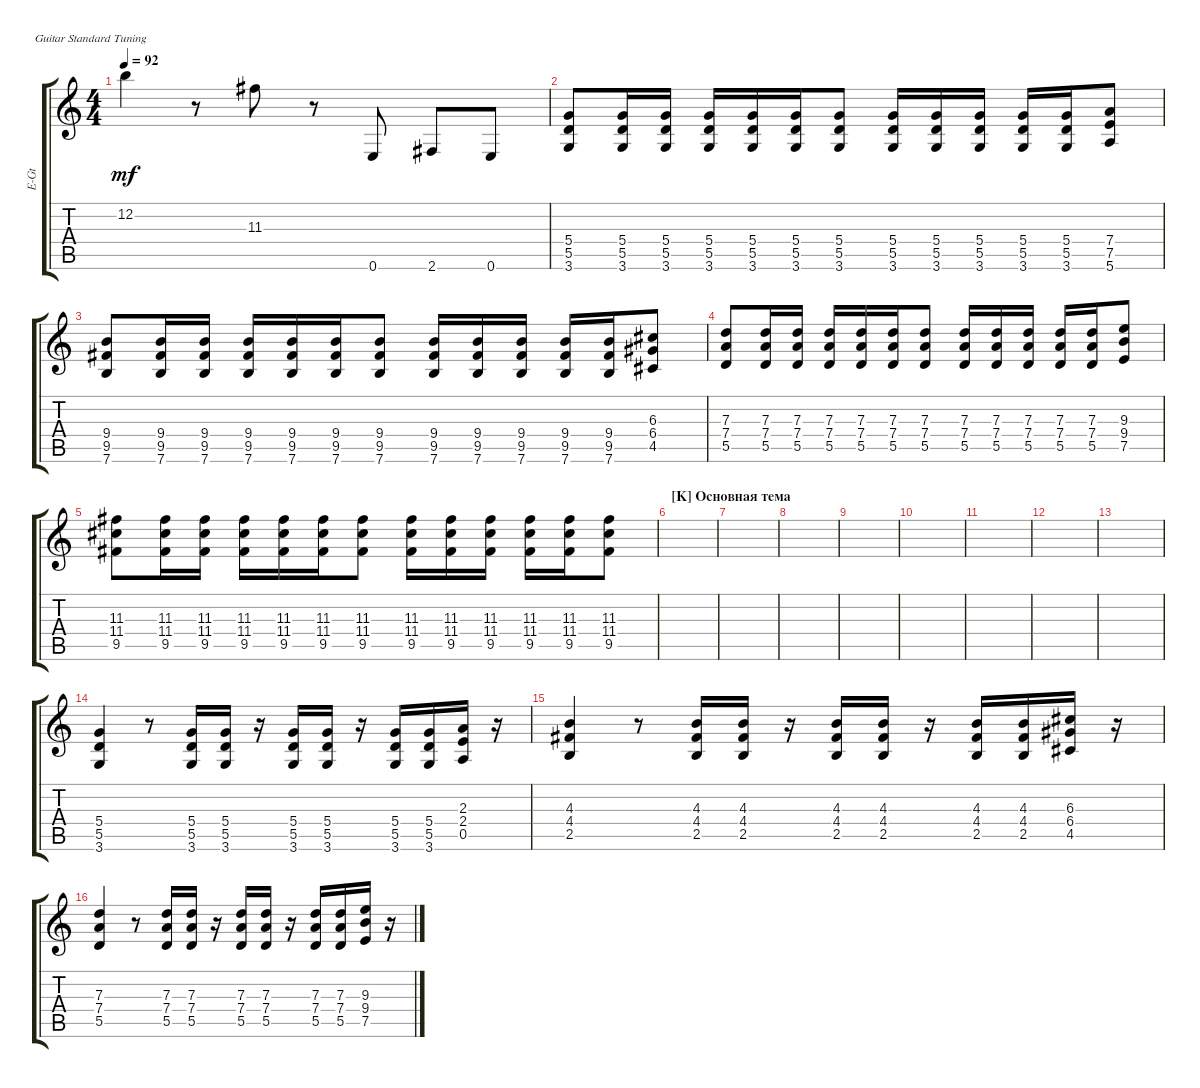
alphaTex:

\track ("Electric Guitar" "E-Gt") {instrument overdrivenguitar}
\staff {score tabs}
\tuning (E4 B3 G3 D3 A2 E2)
\ts (4 4)
\tempo 92
\clef g2
\scale
0.333333
\ks c
12.2.4{dy mf} r.8 11.3.8 r.8 0.6.8 2.6.8 0.6.8 |
\scale
0.333333 (3.6 5.5 5.4).8 (3.6 5.5 5.4).16 (3.6 5.5 5.4).16 (3.6 5.5 5.4).16 (3.6 5.5 5.4).16 (3.6 5.5 5.4).16 (3.6 5.5 5.4).8 (3.6 5.5 5.4).16 (3.6 5.5 5.4).16 (3.6 5.5 5.4).16 (3.6 5.5 5.4).16 (3.6 5.5 5.4).16 (7.5 7.4 5.6).8 |
\scale
0.333333 (9.5 7.6 9.4).8 (9.5 7.6 9.4).16 (9.5 7.6 9.4).16 (9.5 7.6 9.4).16 (9.5 7.6 9.4).16 (9.5 7.6 9.4).16 (9.5 7.6 9.4).8 (9.5 7.6 9.4).16 (9.5 7.6 9.4).16 (9.5 7.6 9.4).16 (9.5 7.6 9.4).16 (9.5 7.6 9.4).16 (4.5 6.4 6.3).8 |
\scale
0.333333 (5.5 7.4 7.3).8 (5.5 7.4 7.3).16 (5.5 7.4 7.3).16 (5.5 7.4 7.3).16 (5.5 7.4 7.3).16 (5.5 7.4 7.3).16 (5.5 7.4 7.3).8 (5.5 7.4 7.3).16 (5.5 7.4 7.3).16 (5.5 7.4 7.3).16 (5.5 7.4 7.3).16 (5.5 7.4 7.3).16 (7.5 9.4 9.3).8 |
\scale
0.333333 (9.5 11.4 11.3).8 (9.5 11.4 11.3).16 (9.5 11.4 11.3).16 (9.5 11.4 11.3).16 (9.5 11.4 11.3).16 (9.5 11.4 11.3).16 (9.5 11.4 11.3).8 (9.5 11.4 11.3).16 (9.5 11.4 11.3).16 (9.5 11.4 11.3).16 (9.5 11.4 11.3).16 (9.5 11.4 11.3).16 (9.5 11.4 11.3).8 |
\section ("K" "Основная тема")
\scale
0.333333 |
\scale
0.333333 |
\scale
0.333333 |
\scale
0.333333 |
\scale
0.333333 |
\scale
0.333333 |
\scale
0.333333 |
\scale
0.333333 |
\scale
0.333333 (3.6 5.5 5.4).4 r.8 (3.6 5.5 5.4).16 (3.6 5.4 5.5).16 r.16 (3.6 5.5 5.4).16 (3.6 5.4 5.5).16 r.16 (3.6 5.5 5.4).16 (3.6 5.4 5.5).16 (0.5 2.4 2.3).16 r.16 |
\scale
0.333333 (2.5 4.4 4.3).4 r.8 (2.5 4.4 4.3).16 (2.5 4.3 4.4).16 r.16 (2.5 4.4 4.3).16 (2.5 4.4 4.3).16 r.16 (2.5 4.4 4.3).16 (2.5 4.3 4.4).16 (4.5 6.4 6.3).16 r.16 |
\scale
0.333333 (5.5 7.4 7.3).4 r.8 (5.5 7.3 7.4).16 (5.5 7.4 7.3).16 r.16 (5.5 7.3 7.4).16 (5.5 7.4 7.3).16 r.16 (5.5 7.3 7.4).16 (5.5 7.4 7.3).16 (7.5 9.3 9.4).16 r.16
